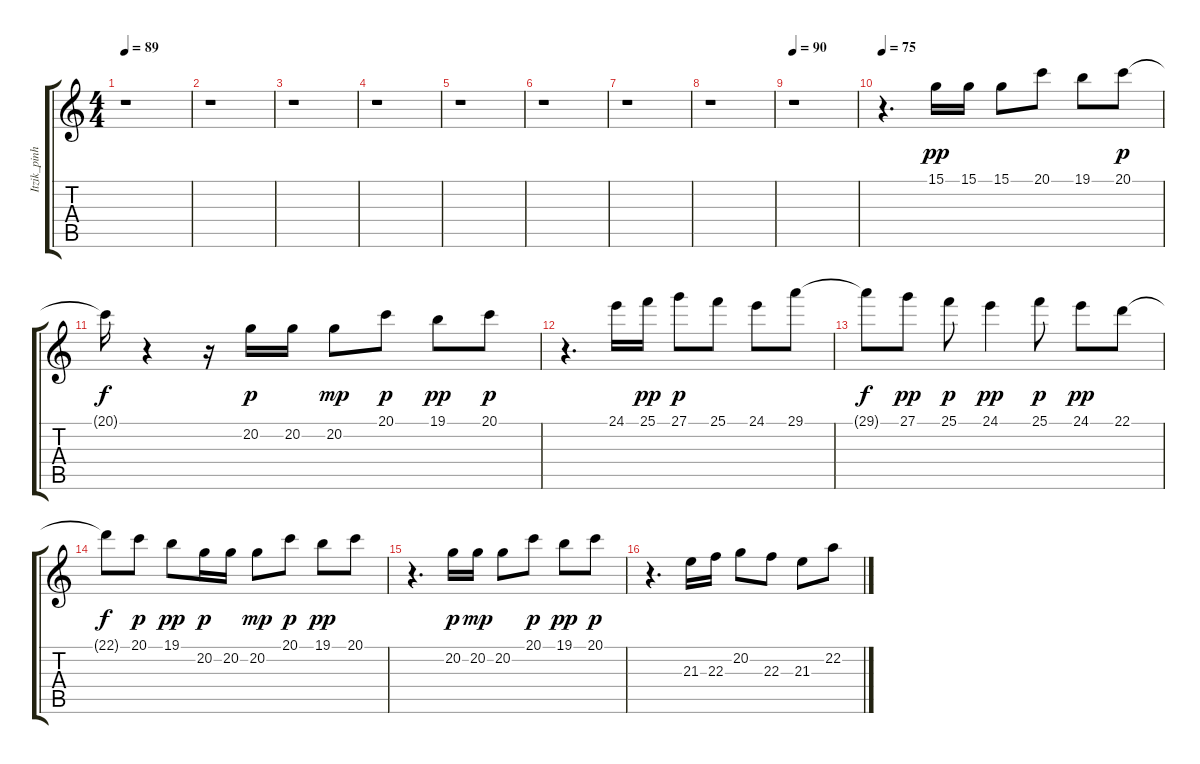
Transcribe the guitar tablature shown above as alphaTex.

\track ("" "Itzik_pinh") {instrument tremolostrings}
\staff {score tabs}
\tuning (E4 B3 G3 D3 A2 E2) {hide}
\ts (4 4)
\tempo 89
\clef g2
\ks c
r.1{dy p} |
r.1 |
r.1 |
r.1 |
r.1 |
r.1 |
r.1 |
r.1 |
\tempo 90
r.1 |
\tempo 75
r.4{d} 15.1.16{dy pp} 15.1.16 15.1.8 20.1.8 19.1.8 20.1.8{dy p} |
20.1{t}.16{dy f} r.4 r.16 20.2.16{dy p} 20.2.16 20.2.8{dy mp} 20.1.8{dy p} 19.1.8{dy pp} 20.1.8{dy p} |
r.4{d} 24.1.16 25.1.16{dy pp} 27.1.8{dy p} 25.1.8 24.1.8 29.1.8 |
29.1{t}.8{dy f} 27.1.8{dy pp} 25.1.8{dy p} 24.1.4{dy pp} 25.1.8{dy p} 24.1.8{dy pp} 22.1.8 |
22.1{t}.8{dy f} 20.1.8{dy p} 19.1.8{dy pp} 20.2.16{dy p} 20.2.16 20.2.8{dy mp} 20.1.8{dy p} 19.1.8{dy pp} 20.1.8 |
r.4{d} 20.2.16{dy p} 20.2.16{dy mp} 20.2.8 20.1.8{dy p} 19.1.8{dy pp} 20.1.8{dy p} |
r.4{d} 21.3.16 22.3.16 20.2.8 22.3.8 21.3.8 22.2.8
